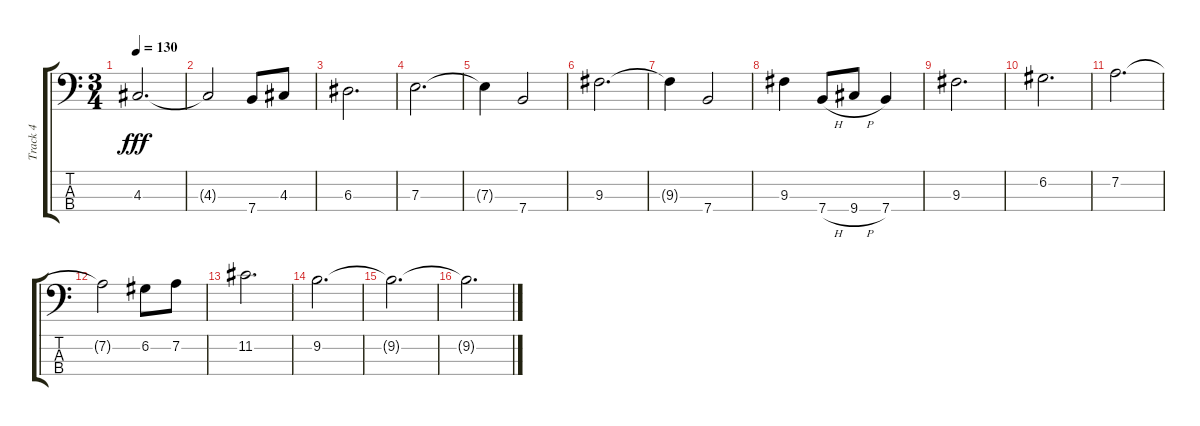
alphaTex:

\track ("Track 4" "Track 4") {instrument electricbassfinger}
\staff {score tabs}
\tuning (G2 D2 A1 E1) {hide}
\ts (3 4)
\tempo 130
\clef f4
\ks c
4.3.2{d dy fff} |
4.3{t}.2 7.4.8 4.3.8 |
6.3.2{d} |
7.3.2{d} |
7.3{t}.4 7.4.2 |
9.3.2{d} |
9.3{t}.4 7.4.2 |
9.3.4 7.4{h}.8 9.4{h}.8 7.4.4 |
9.3.2{d} |
6.2.2{d} |
7.2.2{d} |
7.2{t}.2 6.2.8 7.2.8 |
11.2.2{d} |
9.2.2{d} |
9.2{t}.2{d} |
9.2{t}.2{d}
